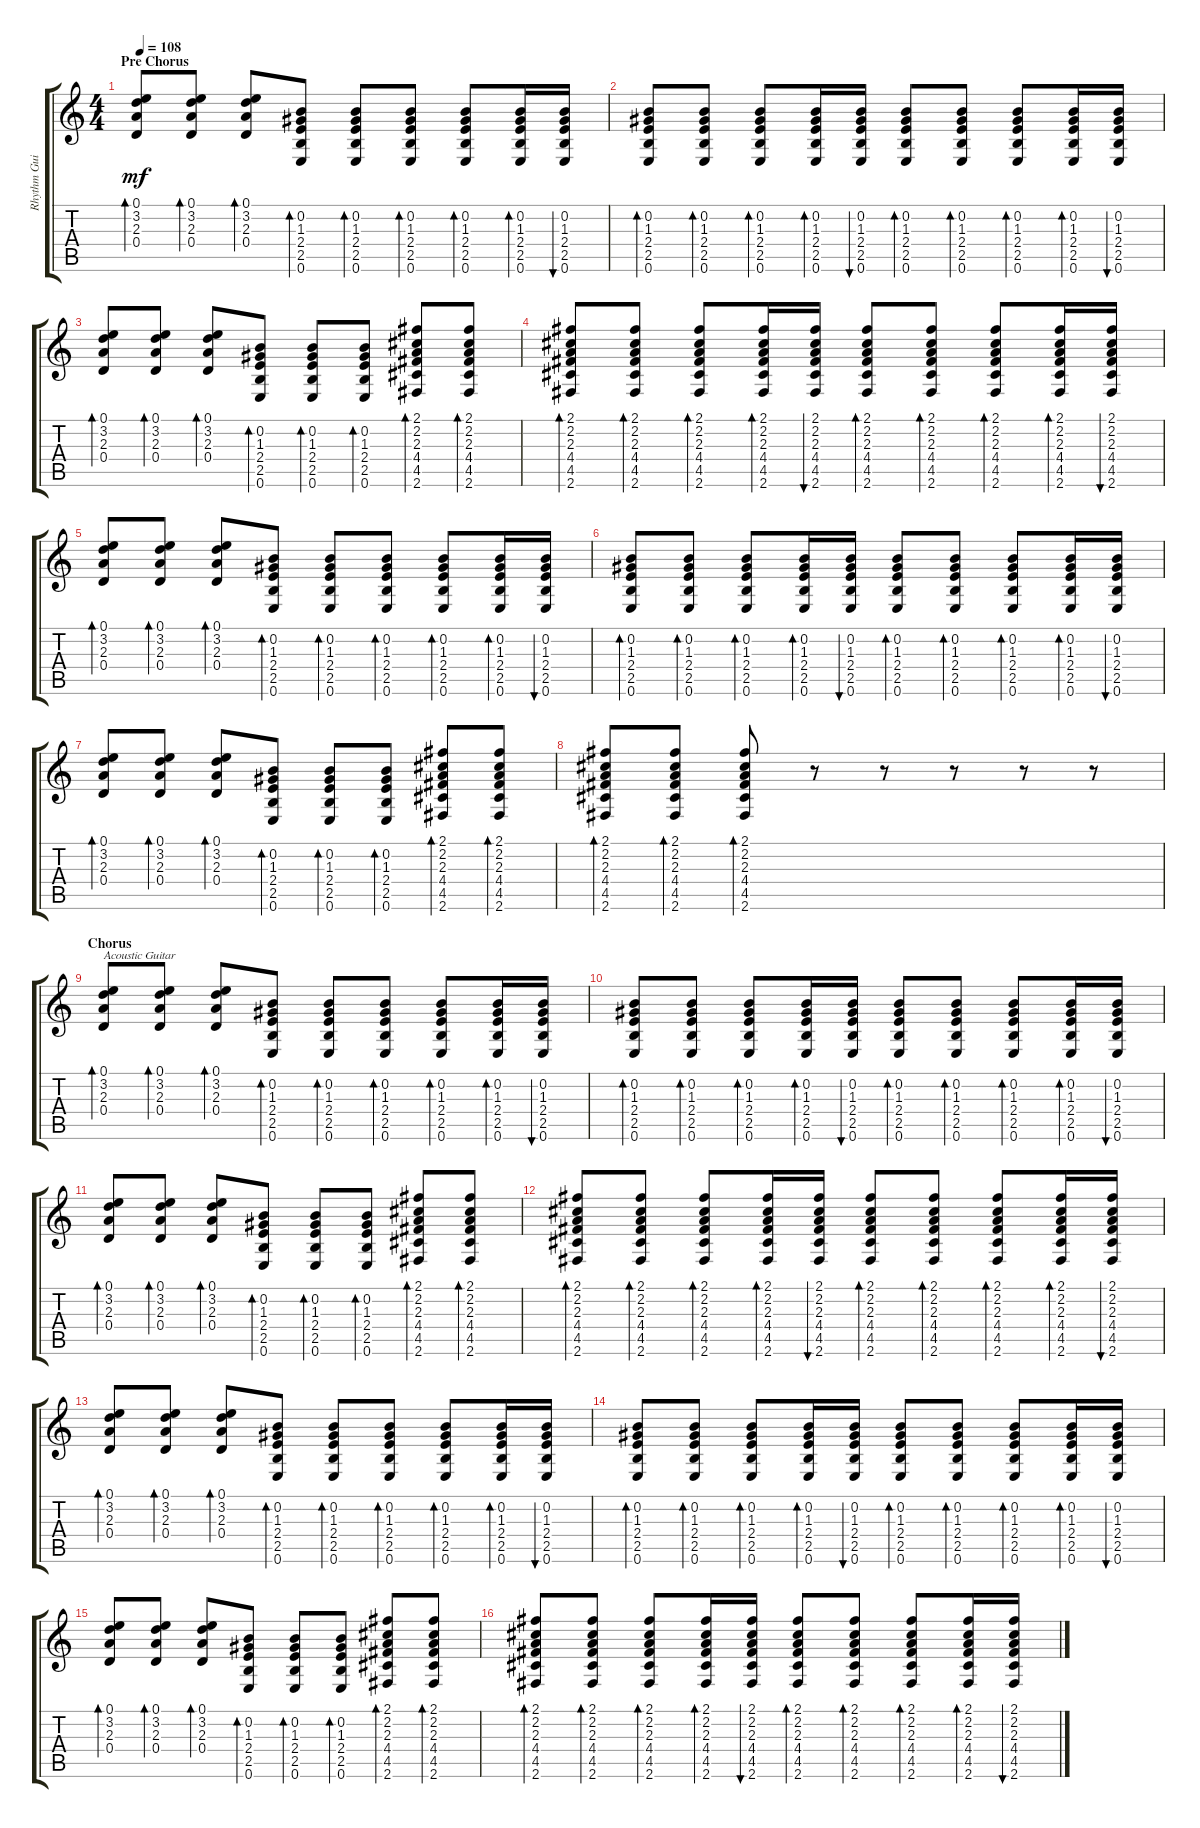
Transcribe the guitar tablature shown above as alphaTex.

\track ("Rhythm Guitar" "Rhythm Gui") {instrument overdrivenguitar}
\staff {score tabs}
\tuning (E4 B3 G3 D3 A2 E2) {hide}
\ts (4 4)
\section ("" "Pre Chorus")
\tempo 108
\clef g2
\ks c
(0.1 3.2 2.3 0.4).8{bd 30 dy mf} (0.1 3.2 2.3 0.4).8{bd 30} (0.1 3.2 2.3 0.4).8{bd 30} (0.2 1.3 2.4 2.5 0.6).8{bd 30} (0.2 1.3 2.4 2.5 0.6).8{bd 30} (0.2 1.3 2.4 2.5 0.6).8{bd 30} (0.2 1.3 2.4 2.5 0.6).8{bd 30} (0.2 1.3 2.4 2.5 0.6).16{bd 30} (0.2 1.3 2.4 2.5 0.6).16{bu 30} |
(0.2 1.3 2.4 2.5 0.6).8{bd 30} (0.2 1.3 2.4 2.5 0.6).8{bd 30} (0.2 1.3 2.4 2.5 0.6).8{bd 30} (0.2 1.3 2.4 2.5 0.6).16{bd 30} (0.2 1.3 2.4 2.5 0.6).16{bu 30} (0.2 1.3 2.4 2.5 0.6).8{bd 30} (0.2 1.3 2.4 2.5 0.6).8{bd 30} (0.2 1.3 2.4 2.5 0.6).8{bd 30} (0.2 1.3 2.4 2.5 0.6).16{bd 30} (0.2 1.3 2.4 2.5 0.6).16{bu 30} |
(0.1 3.2 2.3 0.4).8{bd 30} (0.1 3.2 2.3 0.4).8{bd 30} (0.1 3.2 2.3 0.4).8{bd 30} (0.2 1.3 2.4 2.5 0.6).8{bd 30} (0.2 1.3 2.4 2.5 0.6).8{bd 30} (0.2 1.3 2.4 2.5 0.6).8{bd 30} (2.1 2.2 2.3 4.4 4.5 2.6).8{bd 30} (2.1 2.2 2.3 4.4 4.5 2.6).8{bd 30} |
(2.1 2.2 2.3 4.4 4.5 2.6).8{bd 30} (2.1 2.2 2.3 4.4 4.5 2.6).8{bd 30} (2.1 2.2 2.3 4.4 4.5 2.6).8{bd 30} (2.1 2.2 2.3 4.4 4.5 2.6).16{bd 30} (2.1 2.2 2.3 4.4 4.5 2.6).16{bu 30} (2.1 2.2 2.3 4.4 4.5 2.6).8{bd 30} (2.1 2.2 2.3 4.4 4.5 2.6).8{bd 30} (2.1 2.2 2.3 4.4 4.5 2.6).8{bd 30} (2.1 2.2 2.3 4.4 4.5 2.6).16{bd 30} (2.1 2.2 2.3 4.4 4.5 2.6).16{bu 30} |
(0.1 3.2 2.3 0.4).8{bd 30} (0.1 3.2 2.3 0.4).8{bd 30} (0.1 3.2 2.3 0.4).8{bd 30} (0.2 1.3 2.4 2.5 0.6).8{bd 30} (0.2 1.3 2.4 2.5 0.6).8{bd 30} (0.2 1.3 2.4 2.5 0.6).8{bd 30} (0.2 1.3 2.4 2.5 0.6).8{bd 30} (0.2 1.3 2.4 2.5 0.6).16{bd 30} (0.2 1.3 2.4 2.5 0.6).16{bu 30} |
(0.2 1.3 2.4 2.5 0.6).8{bd 30} (0.2 1.3 2.4 2.5 0.6).8{bd 30} (0.2 1.3 2.4 2.5 0.6).8{bd 30} (0.2 1.3 2.4 2.5 0.6).16{bd 30} (0.2 1.3 2.4 2.5 0.6).16{bu 30} (0.2 1.3 2.4 2.5 0.6).8{bd 30} (0.2 1.3 2.4 2.5 0.6).8{bd 30} (0.2 1.3 2.4 2.5 0.6).8{bd 30} (0.2 1.3 2.4 2.5 0.6).16{bd 30} (0.2 1.3 2.4 2.5 0.6).16{bu 30} |
(0.1 3.2 2.3 0.4).8{bd 30} (0.1 3.2 2.3 0.4).8{bd 30} (0.1 3.2 2.3 0.4).8{bd 30} (0.2 1.3 2.4 2.5 0.6).8{bd 30} (0.2 1.3 2.4 2.5 0.6).8{bd 30} (0.2 1.3 2.4 2.5 0.6).8{bd 30} (2.1 2.2 2.3 4.4 4.5 2.6).8{bd 30} (2.1 2.2 2.3 4.4 4.5 2.6).8{bd 30} |
(2.1 2.2 2.3 4.4 4.5 2.6).8{bd 30} (2.1 2.2 2.3 4.4 4.5 2.6).8{bd 30} (2.1 2.2 2.3 4.4 4.5 2.6).8{bd 30} r.8 r.8 r.8 r.8 r.8 |
\section ("" "Chorus")
(0.1 3.2 2.3 0.4).8{bd 30 txt "Acoustic Guitar"} (0.1 3.2 2.3 0.4).8{bd 30} (0.1 3.2 2.3 0.4).8{bd 30} (0.2 1.3 2.4 2.5 0.6).8{bd 30} (0.2 1.3 2.4 2.5 0.6).8{bd 30} (0.2 1.3 2.4 2.5 0.6).8{bd 30} (0.2 1.3 2.4 2.5 0.6).8{bd 30} (0.2 1.3 2.4 2.5 0.6).16{bd 30} (0.2 1.3 2.4 2.5 0.6).16{bu 30} |
(0.2 1.3 2.4 2.5 0.6).8{bd 30} (0.2 1.3 2.4 2.5 0.6).8{bd 30} (0.2 1.3 2.4 2.5 0.6).8{bd 30} (0.2 1.3 2.4 2.5 0.6).16{bd 30} (0.2 1.3 2.4 2.5 0.6).16{bu 30} (0.2 1.3 2.4 2.5 0.6).8{bd 30} (0.2 1.3 2.4 2.5 0.6).8{bd 30} (0.2 1.3 2.4 2.5 0.6).8{bd 30} (0.2 1.3 2.4 2.5 0.6).16{bd 30} (0.2 1.3 2.4 2.5 0.6).16{bu 30} |
(0.1 3.2 2.3 0.4).8{bd 30} (0.1 3.2 2.3 0.4).8{bd 30} (0.1 3.2 2.3 0.4).8{bd 30} (0.2 1.3 2.4 2.5 0.6).8{bd 30} (0.2 1.3 2.4 2.5 0.6).8{bd 30} (0.2 1.3 2.4 2.5 0.6).8{bd 30} (2.1 2.2 2.3 4.4 4.5 2.6).8{bd 30} (2.1 2.2 2.3 4.4 4.5 2.6).8{bd 30} |
(2.1 2.2 2.3 4.4 4.5 2.6).8{bd 30} (2.1 2.2 2.3 4.4 4.5 2.6).8{bd 30} (2.1 2.2 2.3 4.4 4.5 2.6).8{bd 30} (2.1 2.2 2.3 4.4 4.5 2.6).16{bd 30} (2.1 2.2 2.3 4.4 4.5 2.6).16{bu 30} (2.1 2.2 2.3 4.4 4.5 2.6).8{bd 30} (2.1 2.2 2.3 4.4 4.5 2.6).8{bd 30} (2.1 2.2 2.3 4.4 4.5 2.6).8{bd 30} (2.1 2.2 2.3 4.4 4.5 2.6).16{bd 30} (2.1 2.2 2.3 4.4 4.5 2.6).16{bu 30} |
(0.1 3.2 2.3 0.4).8{bd 30} (0.1 3.2 2.3 0.4).8{bd 30} (0.1 3.2 2.3 0.4).8{bd 30} (0.2 1.3 2.4 2.5 0.6).8{bd 30} (0.2 1.3 2.4 2.5 0.6).8{bd 30} (0.2 1.3 2.4 2.5 0.6).8{bd 30} (0.2 1.3 2.4 2.5 0.6).8{bd 30} (0.2 1.3 2.4 2.5 0.6).16{bd 30} (0.2 1.3 2.4 2.5 0.6).16{bu 30} |
(0.2 1.3 2.4 2.5 0.6).8{bd 30} (0.2 1.3 2.4 2.5 0.6).8{bd 30} (0.2 1.3 2.4 2.5 0.6).8{bd 30} (0.2 1.3 2.4 2.5 0.6).16{bd 30} (0.2 1.3 2.4 2.5 0.6).16{bu 30} (0.2 1.3 2.4 2.5 0.6).8{bd 30} (0.2 1.3 2.4 2.5 0.6).8{bd 30} (0.2 1.3 2.4 2.5 0.6).8{bd 30} (0.2 1.3 2.4 2.5 0.6).16{bd 30} (0.2 1.3 2.4 2.5 0.6).16{bu 30} |
(0.1 3.2 2.3 0.4).8{bd 30} (0.1 3.2 2.3 0.4).8{bd 30} (0.1 3.2 2.3 0.4).8{bd 30} (0.2 1.3 2.4 2.5 0.6).8{bd 30} (0.2 1.3 2.4 2.5 0.6).8{bd 30} (0.2 1.3 2.4 2.5 0.6).8{bd 30} (2.1 2.2 2.3 4.4 4.5 2.6).8{bd 30} (2.1 2.2 2.3 4.4 4.5 2.6).8{bd 30} |
(2.1 2.2 2.3 4.4 4.5 2.6).8{bd 30} (2.1 2.2 2.3 4.4 4.5 2.6).8{bd 30} (2.1 2.2 2.3 4.4 4.5 2.6).8{bd 30} (2.1 2.2 2.3 4.4 4.5 2.6).16{bd 30} (2.1 2.2 2.3 4.4 4.5 2.6).16{bu 30} (2.1 2.2 2.3 4.4 4.5 2.6).8{bd 30} (2.1 2.2 2.3 4.4 4.5 2.6).8{bd 30} (2.1 2.2 2.3 4.4 4.5 2.6).8{bd 30} (2.1 2.2 2.3 4.4 4.5 2.6).16{bd 30} (2.1 2.2 2.3 4.4 4.5 2.6).16{bu 30}
